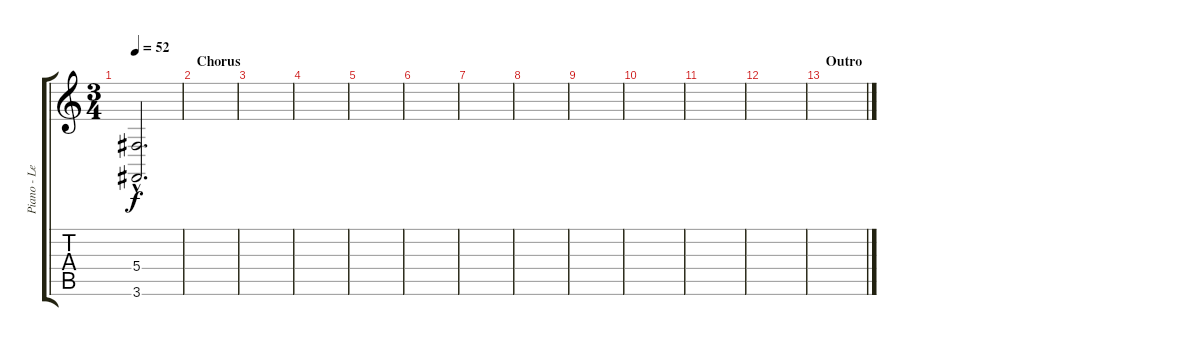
\track ("Piano - Left" "Piano - Le") {instrument acousticgrandpiano}
\staff {score tabs}
\tuning (Eb4 Bb3 Gb3 Db3 Ab2 Eb2) {hide}
\ts (3 4)
\tempo 52
\clef g2
\ks c
(5.4{hac} 3.6{hac}).2{d dy f} |
\section ("" "Chorus")
|
|
|
|
|
|
|
|
|
|
|
\section ("" "Outro")
